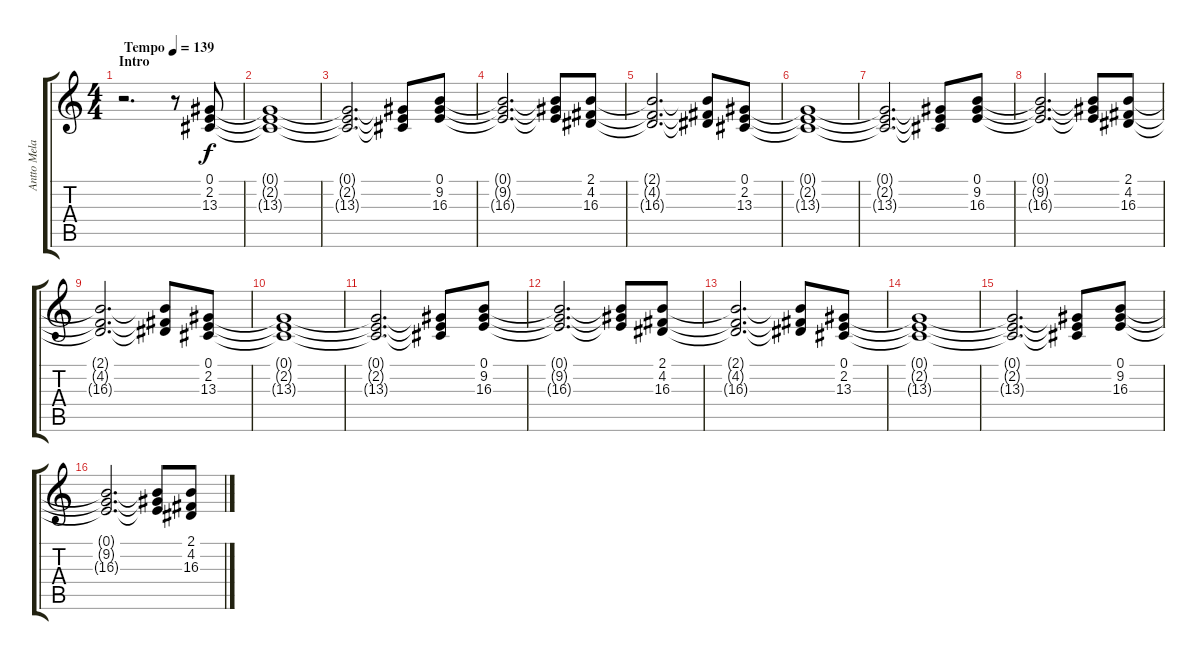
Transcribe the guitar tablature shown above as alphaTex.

\track ("Antto Melasniemi (Keyboard)" "Antto Mela") {instrument synthvoice}
\staff {score tabs}
\tuning (E4 B3 G3 D3 A2 E2) {hide}
\ts (4 4)
\section ("" "Intro")
\tempo (139 "Tempo")
\clef g2
\ks c
r.2{d dy f instrument synthvoice} r.8 (0.1 2.2 13.3).8 |
(0.1{t} 2.2{t} 13.3{t}).1 |
(0.1{t} 2.2{t} 13.3{t}).2{d} (0.1{t} 2.2{t} 13.3{t}).8 (0.1 9.2 16.3).8 |
(0.1{t} 9.2{t} 16.3{t}).2{d} (0.1{t} 9.2{t} 16.3{t}).8 (2.1 4.2 16.3).8 |
(2.1{t} 4.2{t} 16.3{t}).2{d} (2.1{t} 4.2{t} 16.3{t}).8 (0.1 2.2 13.3).8 |
(0.1{t} 2.2{t} 13.3{t}).1 |
(0.1{t} 2.2{t} 13.3{t}).2{d} (0.1{t} 2.2{t} 13.3{t}).8 (0.1 9.2 16.3).8 |
(0.1{t} 9.2{t} 16.3{t}).2{d} (0.1{t} 9.2{t} 16.3{t}).8 (2.1 4.2 16.3).8 |
(2.1{t} 4.2{t} 16.3{t}).2{d} (2.1{t} 4.2{t} 16.3{t}).8 (0.1 2.2 13.3).8 |
(0.1{t} 2.2{t} 13.3{t}).1 |
(0.1{t} 2.2{t} 13.3{t}).2{d} (0.1{t} 2.2{t} 13.3{t}).8 (0.1 9.2 16.3).8 |
(0.1{t} 9.2{t} 16.3{t}).2{d} (0.1{t} 9.2{t} 16.3{t}).8 (2.1 4.2 16.3).8 |
(2.1{t} 4.2{t} 16.3{t}).2{d} (2.1{t} 4.2{t} 16.3{t}).8 (0.1 2.2 13.3).8 |
(0.1{t} 2.2{t} 13.3{t}).1 |
(0.1{t} 2.2{t} 13.3{t}).2{d} (0.1{t} 2.2{t} 13.3{t}).8 (0.1 9.2 16.3).8 |
(0.1{t} 9.2{t} 16.3{t}).2{d} (0.1{t} 9.2{t} 16.3{t}).8 (2.1 4.2 16.3).8
